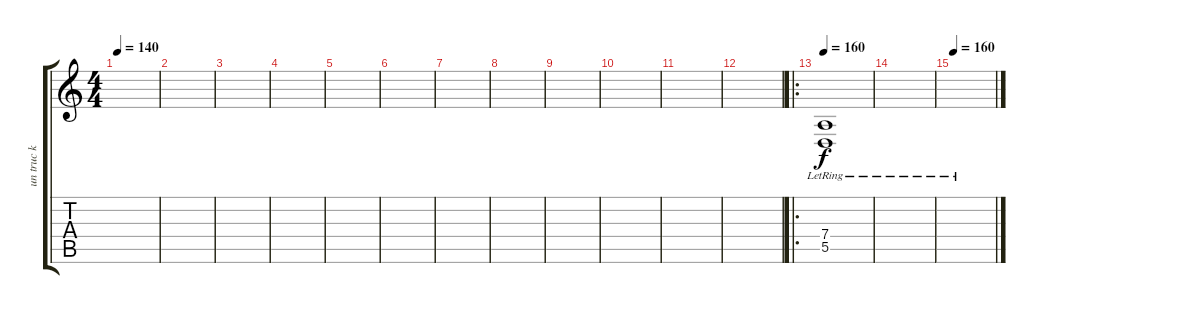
\track (" un truc ki sert a rien" " un truc k") {instrument lead5charang}
\staff {score tabs}
\tuning (E4 B3 G3 D3 A2 E2) {hide}
\ts (4 4)
\tempo 140
\clef g2
\ks c
|
|
|
|
|
|
|
|
|
|
|
|
\ro
\tempo 160
(7.4 5.5{lr}).1 |
|
\tempo 160
